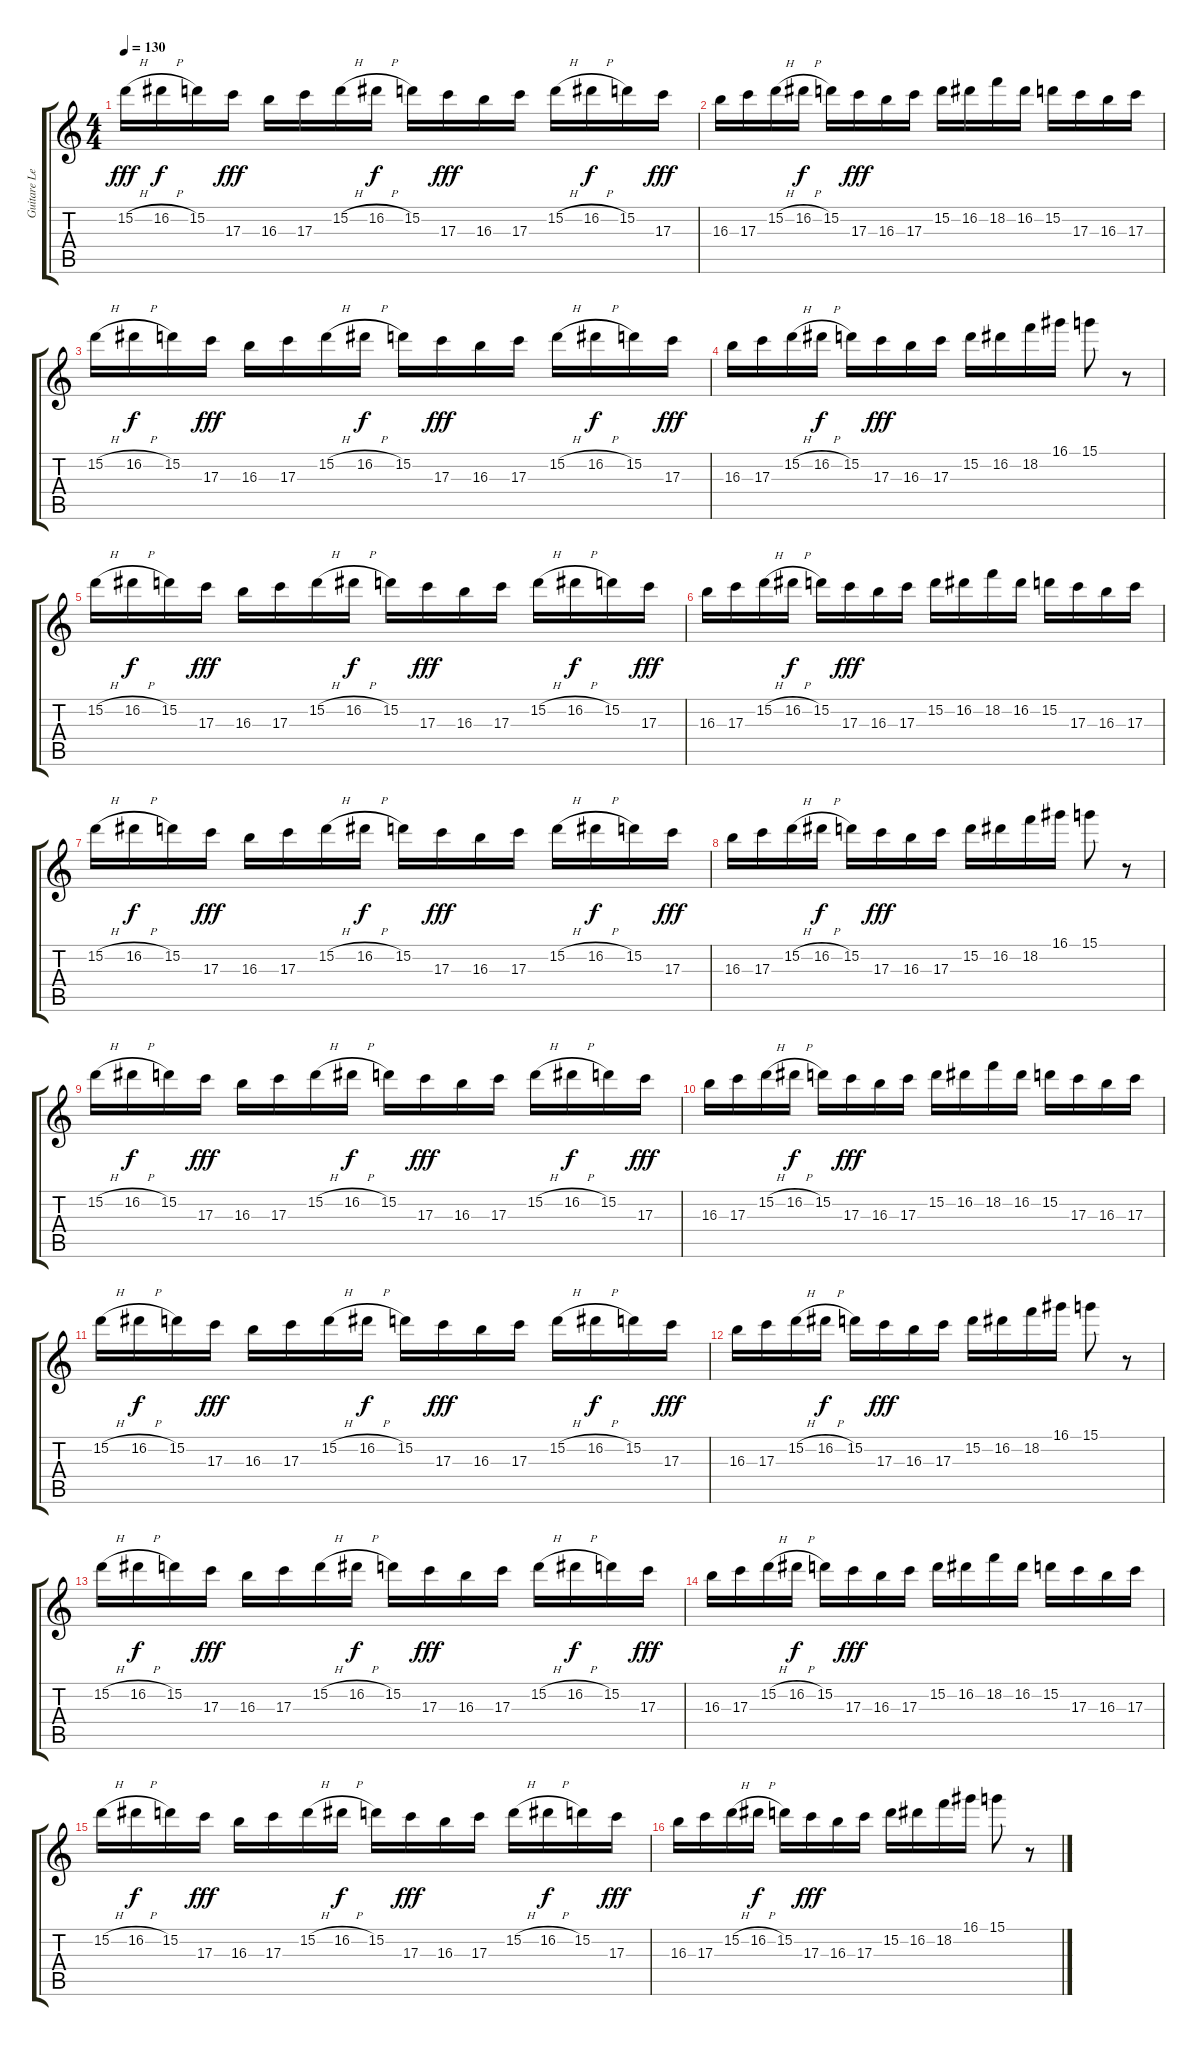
\track ("Guitare Lead" "Guitare Le") {instrument distortionguitar}
\staff {score tabs}
\tuning (E4 B3 G3 D3 A2 D2) {hide}
\ts (4 4)
\tempo 130
\clef g2
\ks c
15.2{h}.16{dy fff instrument distortionguitar} 16.2{h}.16{dy f} 15.2.16 17.3.16{dy fff} 16.3.16 17.3.16 15.2{h}.16 16.2{h}.16{dy f} 15.2.16 17.3.16{dy fff} 16.3.16 17.3.16 15.2{h}.16 16.2{h}.16{dy f} 15.2.16 17.3.16{dy fff} |
16.3.16 17.3.16 15.2{h}.16 16.2{h}.16{dy f} 15.2.16 17.3.16{dy fff} 16.3.16 17.3.16 15.2.16 16.2.16 18.2.16 16.2.16 15.2.16 17.3.16 16.3.16 17.3.16 |
15.2{h}.16 16.2{h}.16{dy f} 15.2.16 17.3.16{dy fff} 16.3.16 17.3.16 15.2{h}.16 16.2{h}.16{dy f} 15.2.16 17.3.16{dy fff} 16.3.16 17.3.16 15.2{h}.16 16.2{h}.16{dy f} 15.2.16 17.3.16{dy fff} |
16.3.16 17.3.16 15.2{h}.16 16.2{h}.16{dy f} 15.2.16 17.3.16{dy fff} 16.3.16 17.3.16 15.2.16 16.2.16 18.2.16 16.1.16 15.1.8 r.8 |
15.2{h}.16 16.2{h}.16{dy f} 15.2.16 17.3.16{dy fff} 16.3.16 17.3.16 15.2{h}.16 16.2{h}.16{dy f} 15.2.16 17.3.16{dy fff} 16.3.16 17.3.16 15.2{h}.16 16.2{h}.16{dy f} 15.2.16 17.3.16{dy fff} |
16.3.16 17.3.16 15.2{h}.16 16.2{h}.16{dy f} 15.2.16 17.3.16{dy fff} 16.3.16 17.3.16 15.2.16 16.2.16 18.2.16 16.2.16 15.2.16 17.3.16 16.3.16 17.3.16 |
15.2{h}.16 16.2{h}.16{dy f} 15.2.16 17.3.16{dy fff} 16.3.16 17.3.16 15.2{h}.16 16.2{h}.16{dy f} 15.2.16 17.3.16{dy fff} 16.3.16 17.3.16 15.2{h}.16 16.2{h}.16{dy f} 15.2.16 17.3.16{dy fff} |
16.3.16 17.3.16 15.2{h}.16 16.2{h}.16{dy f} 15.2.16 17.3.16{dy fff} 16.3.16 17.3.16 15.2.16 16.2.16 18.2.16 16.1.16 15.1.8 r.8 |
15.2{h}.16 16.2{h}.16{dy f} 15.2.16 17.3.16{dy fff} 16.3.16 17.3.16 15.2{h}.16 16.2{h}.16{dy f} 15.2.16 17.3.16{dy fff} 16.3.16 17.3.16 15.2{h}.16 16.2{h}.16{dy f} 15.2.16 17.3.16{dy fff} |
16.3.16 17.3.16 15.2{h}.16 16.2{h}.16{dy f} 15.2.16 17.3.16{dy fff} 16.3.16 17.3.16 15.2.16 16.2.16 18.2.16 16.2.16 15.2.16 17.3.16 16.3.16 17.3.16 |
15.2{h}.16 16.2{h}.16{dy f} 15.2.16 17.3.16{dy fff} 16.3.16 17.3.16 15.2{h}.16 16.2{h}.16{dy f} 15.2.16 17.3.16{dy fff} 16.3.16 17.3.16 15.2{h}.16 16.2{h}.16{dy f} 15.2.16 17.3.16{dy fff} |
16.3.16 17.3.16 15.2{h}.16 16.2{h}.16{dy f} 15.2.16 17.3.16{dy fff} 16.3.16 17.3.16 15.2.16 16.2.16 18.2.16 16.1.16 15.1.8 r.8 |
15.2{h}.16 16.2{h}.16{dy f} 15.2.16 17.3.16{dy fff} 16.3.16 17.3.16 15.2{h}.16 16.2{h}.16{dy f} 15.2.16 17.3.16{dy fff} 16.3.16 17.3.16 15.2{h}.16 16.2{h}.16{dy f} 15.2.16 17.3.16{dy fff} |
16.3.16 17.3.16 15.2{h}.16 16.2{h}.16{dy f} 15.2.16 17.3.16{dy fff} 16.3.16 17.3.16 15.2.16 16.2.16 18.2.16 16.2.16 15.2.16 17.3.16 16.3.16 17.3.16 |
15.2{h}.16 16.2{h}.16{dy f} 15.2.16 17.3.16{dy fff} 16.3.16 17.3.16 15.2{h}.16 16.2{h}.16{dy f} 15.2.16 17.3.16{dy fff} 16.3.16 17.3.16 15.2{h}.16 16.2{h}.16{dy f} 15.2.16 17.3.16{dy fff} |
16.3.16 17.3.16 15.2{h}.16 16.2{h}.16{dy f} 15.2.16 17.3.16{dy fff} 16.3.16 17.3.16 15.2.16 16.2.16 18.2.16 16.1.16 15.1.8 r.8
